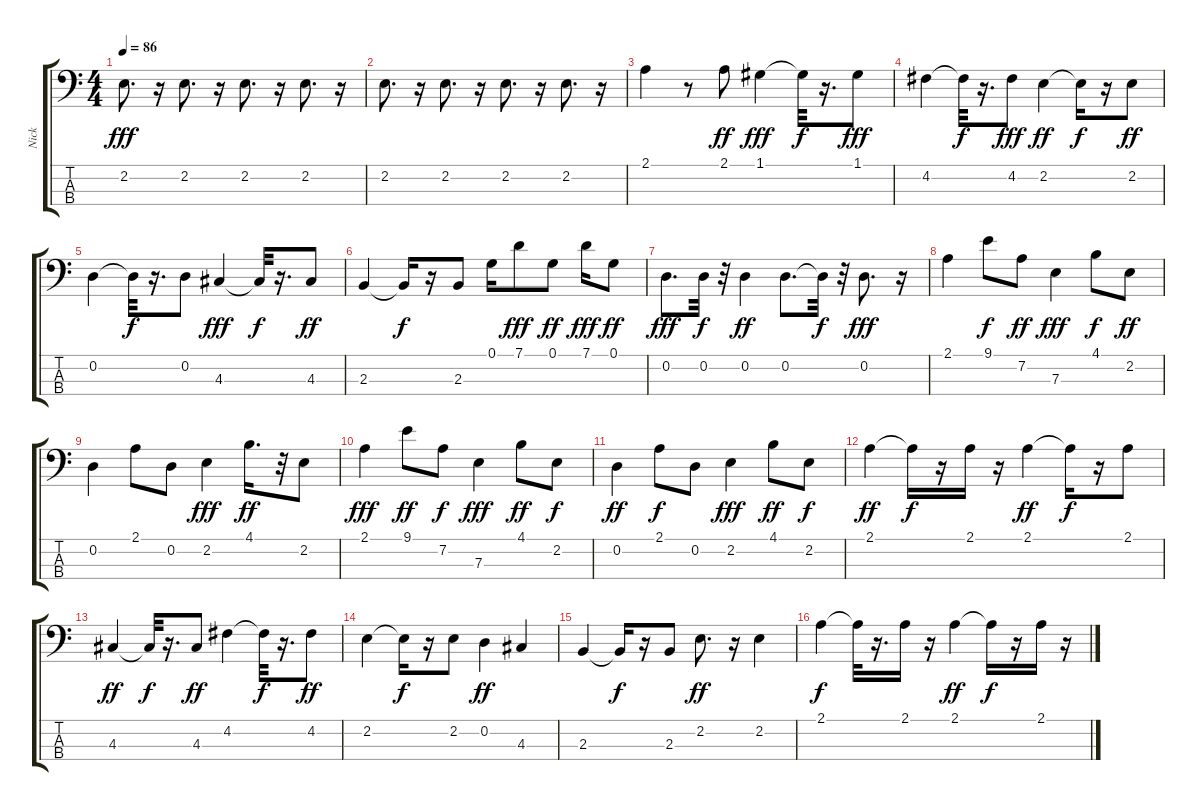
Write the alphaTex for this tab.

\track ("Nick" "Nick") {instrument electricbassfinger}
\staff {score tabs}
\tuning (G2 D2 A1 E1) {hide}
\ts (4 4)
\tempo 86
\clef f4
\ks c
2.2.8{d dy fff} r.16 2.2.8{d} r.16 2.2.8{d} r.16 2.2.8{d} r.16 |
2.2.8{d} r.16 2.2.8{d} r.16 2.2.8{d} r.16 2.2.8{d} r.16 |
2.1.4{instrument electricbassfinger} r.8 2.1.8{dy ff} 1.1.4{dy fff} 1.1{t}.32{dy f} r.16{d} 1.1.8{dy fff} |
4.2.4 4.2{t}.32{dy f} r.16{d} 4.2.8{dy fff} 2.2.4{dy ff} 2.2{t}.16{dy f} r.16 2.2.8{dy ff} |
0.2.4 0.2{t}.32{dy f} r.16{d} 0.2.8 4.3.4{dy fff} 4.3{t}.32{dy f} r.16{d} 4.3.8{dy ff} |
2.3.4 2.3{t}.16{dy f} r.16 2.3.8 0.1.16 7.1.8{dy fff} 0.1.8{dy ff} 7.1.16{dy fff} 0.1.8{dy ff} |
0.2.8{d dy fff} 0.2.32{dy f} r.32 0.2.4{dy ff} 0.2.8{d} 0.2{t}.32{dy f} r.32 0.2.8{d dy fff} r.16 |
2.1.4 9.1.8{dy f} 7.2.8{dy ff} 7.3.4{dy fff} 4.1.8{dy f} 2.2.8{dy ff} |
0.2.4 2.1.8 0.2.8 2.2.4{dy fff} 4.1.16{d dy ff} r.32 2.2.8 |
2.1.4{dy fff} 9.1.8{dy ff} 7.2.8{dy f} 7.3.4{dy fff} 4.1.8{dy ff} 2.2.8{dy f} |
0.2.4{dy ff} 2.1.8{dy f} 0.2.8 2.2.4{dy fff} 4.1.8{dy ff} 2.2.8{dy f} |
2.1.4{dy ff} 2.1{t}.16{dy f} r.16 2.1.16 r.16 2.1.4{dy ff} 2.1{t}.16{dy f} r.16 2.1.8 |
4.3.4{dy ff} 4.3{t}.32{dy f} r.16{d} 4.3.8{dy ff} 4.2.4 4.2{t}.32{dy f} r.16{d} 4.2.8{dy ff} |
2.2.4 2.2{t}.16{dy f} r.16 2.2.8 0.2.4{dy ff} 4.3.4 |
2.3.4 2.3{t}.16{dy f} r.16 2.3.8 2.2.8{d dy ff} r.16 2.2.4 |
2.1.4{dy f} 2.1{t}.32 r.16{d} 2.1.16 r.16 2.1.4{dy ff} 2.1{t}.16{dy f} r.16 2.1.16 r.16
